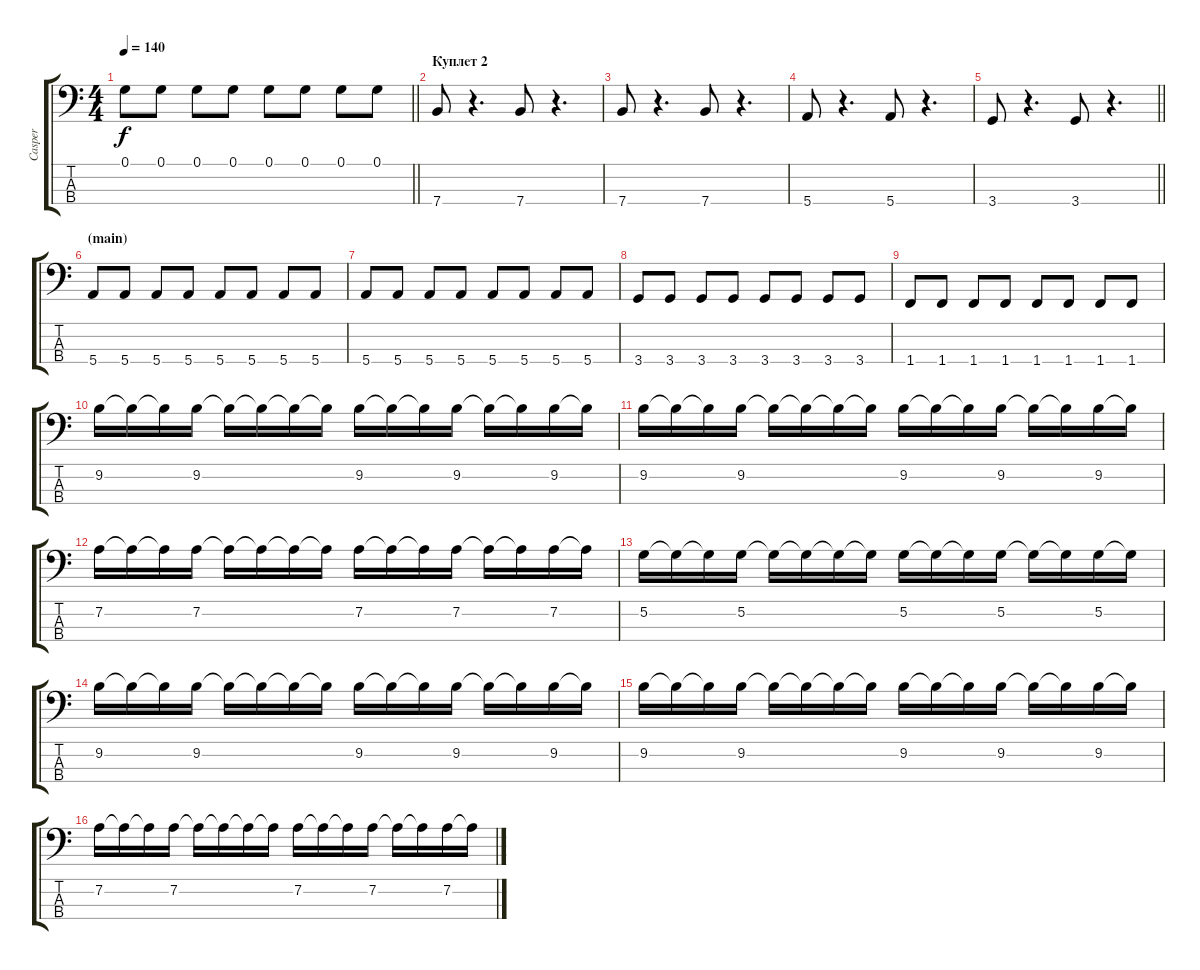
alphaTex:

\track ("Casper" "Casper") {instrument electricbasspick}
\staff {score tabs}
\tuning (G2 D2 A1 E1) {hide}
\ts (4 4)
\tempo 140
\clef f4
\barLineRight lightlight
\ks c
0.1.8{dy f} 0.1.8 0.1.8 0.1.8 0.1.8 0.1.8 0.1.8 0.1.8 |
\section ("" "Куплет 2")
7.4.8 r.4{d} 7.4.8 r.4{d} |
7.4.8 r.4{d} 7.4.8 r.4{d} |
5.4.8 r.4{d} 5.4.8 r.4{d} |
\barLineRight lightlight
3.4.8 r.4{d} 3.4.8 r.4{d} |
\section ("" "(main)")
5.4.8 5.4.8 5.4.8 5.4.8 5.4.8 5.4.8 5.4.8 5.4.8 |
5.4.8 5.4.8 5.4.8 5.4.8 5.4.8 5.4.8 5.4.8 5.4.8 |
3.4.8 3.4.8 3.4.8 3.4.8 3.4.8 3.4.8 3.4.8 3.4.8 |
1.4.8 1.4.8 1.4.8 1.4.8 1.4.8 1.4.8 1.4.8 1.4.8 |
9.2.16 9.2{t}.16 9.2{t}.16 9.2.16 9.2{t}.16 9.2{t}.16 9.2{t}.16 9.2{t}.16 9.2.16 9.2{t}.16 9.2{t}.16 9.2.16 9.2{t}.16 9.2{t}.16 9.2.16 9.2{t}.16 |
9.2.16 9.2{t}.16 9.2{t}.16 9.2.16 9.2{t}.16 9.2{t}.16 9.2{t}.16 9.2{t}.16 9.2.16 9.2{t}.16 9.2{t}.16 9.2.16 9.2{t}.16 9.2{t}.16 9.2.16 9.2{t}.16 |
7.2.16 7.2{t}.16 7.2{t}.16 7.2.16 7.2{t}.16 7.2{t}.16 7.2{t}.16 7.2{t}.16 7.2.16 7.2{t}.16 7.2{t}.16 7.2.16 7.2{t}.16 7.2{t}.16 7.2.16 7.2{t}.16 |
5.2.16 5.2{t}.16 5.2{t}.16 5.2.16 5.2{t}.16 5.2{t}.16 5.2{t}.16 5.2{t}.16 5.2.16 5.2{t}.16 5.2{t}.16 5.2.16 5.2{t}.16 5.2{t}.16 5.2.16 5.2{t}.16 |
9.2.16 9.2{t}.16 9.2{t}.16 9.2.16 9.2{t}.16 9.2{t}.16 9.2{t}.16 9.2{t}.16 9.2.16 9.2{t}.16 9.2{t}.16 9.2.16 9.2{t}.16 9.2{t}.16 9.2.16 9.2{t}.16 |
9.2.16 9.2{t}.16 9.2{t}.16 9.2.16 9.2{t}.16 9.2{t}.16 9.2{t}.16 9.2{t}.16 9.2.16 9.2{t}.16 9.2{t}.16 9.2.16 9.2{t}.16 9.2{t}.16 9.2.16 9.2{t}.16 |
7.2.16 7.2{t}.16 7.2{t}.16 7.2.16 7.2{t}.16 7.2{t}.16 7.2{t}.16 7.2{t}.16 7.2.16 7.2{t}.16 7.2{t}.16 7.2.16 7.2{t}.16 7.2{t}.16 7.2.16 7.2{t}.16
